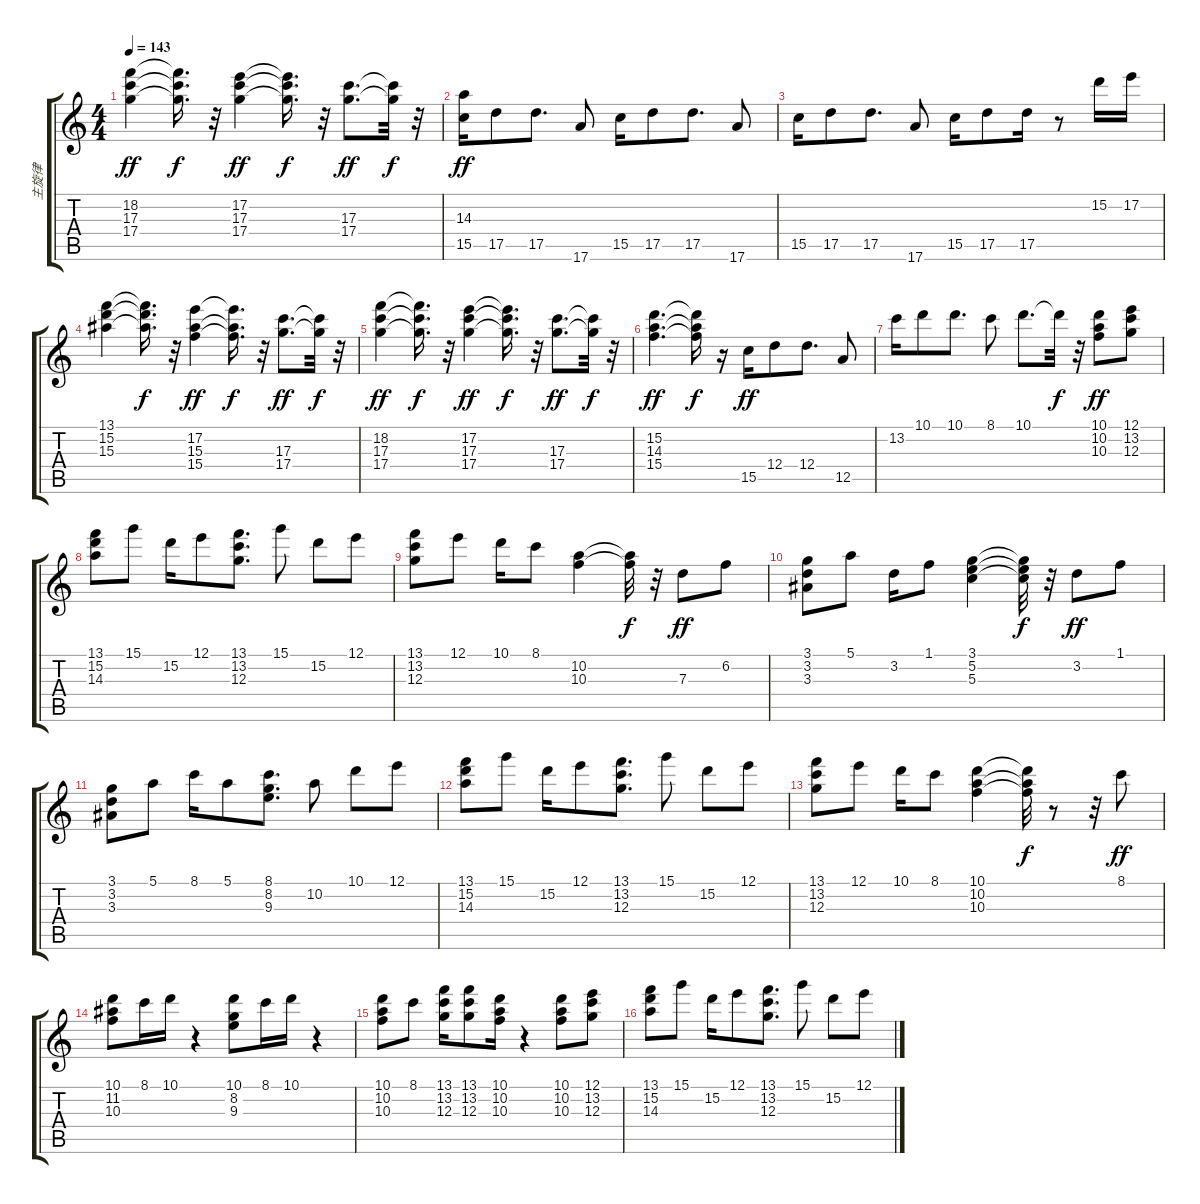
\track ("主旋律" "主旋律") {instrument overdrivenguitar}
\staff {score tabs}
\tuning (E4 B3 G3 D3 A2 E2) {hide}
\ts (4 4)
\tempo 143
\clef g2
\ks c
(18.2 17.3 17.4).4{dy ff} (18.2{t} 17.3{t} 17.4{t}).16{d dy f} r.32 (17.2 17.3 17.4).4{dy ff} (17.2{t} 17.3{t} 17.4{t}).16{d dy f} r.32 (17.3 17.4).8{d dy ff} (17.3{t} 17.4{t}).32{dy f} r.32 |
(14.3 15.5).16{dy ff} 17.5.8 17.5.8{d} 17.6.8 15.5.16 17.5.8 17.5.8{d} 17.6.8 |
15.5.16 17.5.8 17.5.8{d} 17.6.8 15.5.16 17.5.8 17.5.16 r.8 15.2.16 17.2.16 |
(13.1 15.2 15.3).4 (13.1{t} 15.2{t} 15.3{t}).16{d dy f} r.32 (17.2 15.3 15.4).4{dy ff} (17.2{t} 15.3{t} 15.4{t}).16{d dy f} r.32 (17.3 17.4).8{d dy ff} (17.3{t} 17.4{t}).32{dy f} r.32 |
(18.2 17.3 17.4).4{dy ff} (18.2{t} 17.3{t} 17.4{t}).16{d dy f} r.32 (17.2 17.3 17.4).4{dy ff} (17.2{t} 17.3{t} 17.4{t}).16{d dy f} r.32 (17.3 17.4).8{d dy ff} (17.3{t} 17.4{t}).32{dy f} r.32 |
(15.2 14.3 15.4).4{d dy ff} (15.2{t} 14.3{t} 15.4{t}).16{dy f} r.16 15.5.16{dy ff} 12.4.8 12.4.8{d} 12.5.8 |
13.2.16 10.1.8 10.1.8{d} 8.1.8 10.1.8{d} 10.1{t}.32{dy f} r.32 (10.1 10.2 10.3).8{dy ff} (12.1 13.2 12.3).8 |
(13.1 15.2 14.3).8 15.1.8 15.2.16 12.1.8 (13.1 13.2 12.3).8{d} 15.1.8 15.2.8 12.1.8 |
(13.1 13.2 12.3).8 12.1.8 10.1.16 8.1.8 (10.2 10.3).4 (10.2{t} 10.3{t}).32{dy f} r.32 7.3.8{dy ff} 6.2.8 |
(3.1 3.2 3.3).8 5.1.8 3.2.16 1.1.8 (3.1 5.2 5.3).4 (3.1{t} 5.2{t} 5.3{t}).32{dy f} r.32 3.2.8{dy ff} 1.1.8 |
(3.1 3.2 3.3).8 5.1.8 8.1.16 5.1.8 (8.1 8.2 9.3).8{d} 10.2.8 10.1.8 12.1.8 |
(13.1 15.2 14.3).8 15.1.8 15.2.16 12.1.8 (13.1 13.2 12.3).8{d} 15.1.8 15.2.8 12.1.8 |
(13.1 13.2 12.3).8 12.1.8 10.1.16 8.1.8 (10.1 10.2 10.3).4 (10.1{t} 10.2{t} 10.3{t}).32{dy f} r.8 r.32 8.1.8{dy ff} |
(10.1 11.2 10.3).8 8.1.16 10.1.16 r.4 (10.1 8.2 9.3).8 8.1.16 10.1.16 r.4 |
(10.1 10.2 10.3).8 8.1.8 (13.1 13.2 12.3).16 (13.1 13.2 12.3).8 (10.1 10.2 10.3).16 r.4 (10.1 10.2 10.3).8 (12.1 13.2 12.3).8 |
(13.1 15.2 14.3).8 15.1.8 15.2.16 12.1.8 (13.1 13.2 12.3).8{d} 15.1.8 15.2.8 12.1.8
